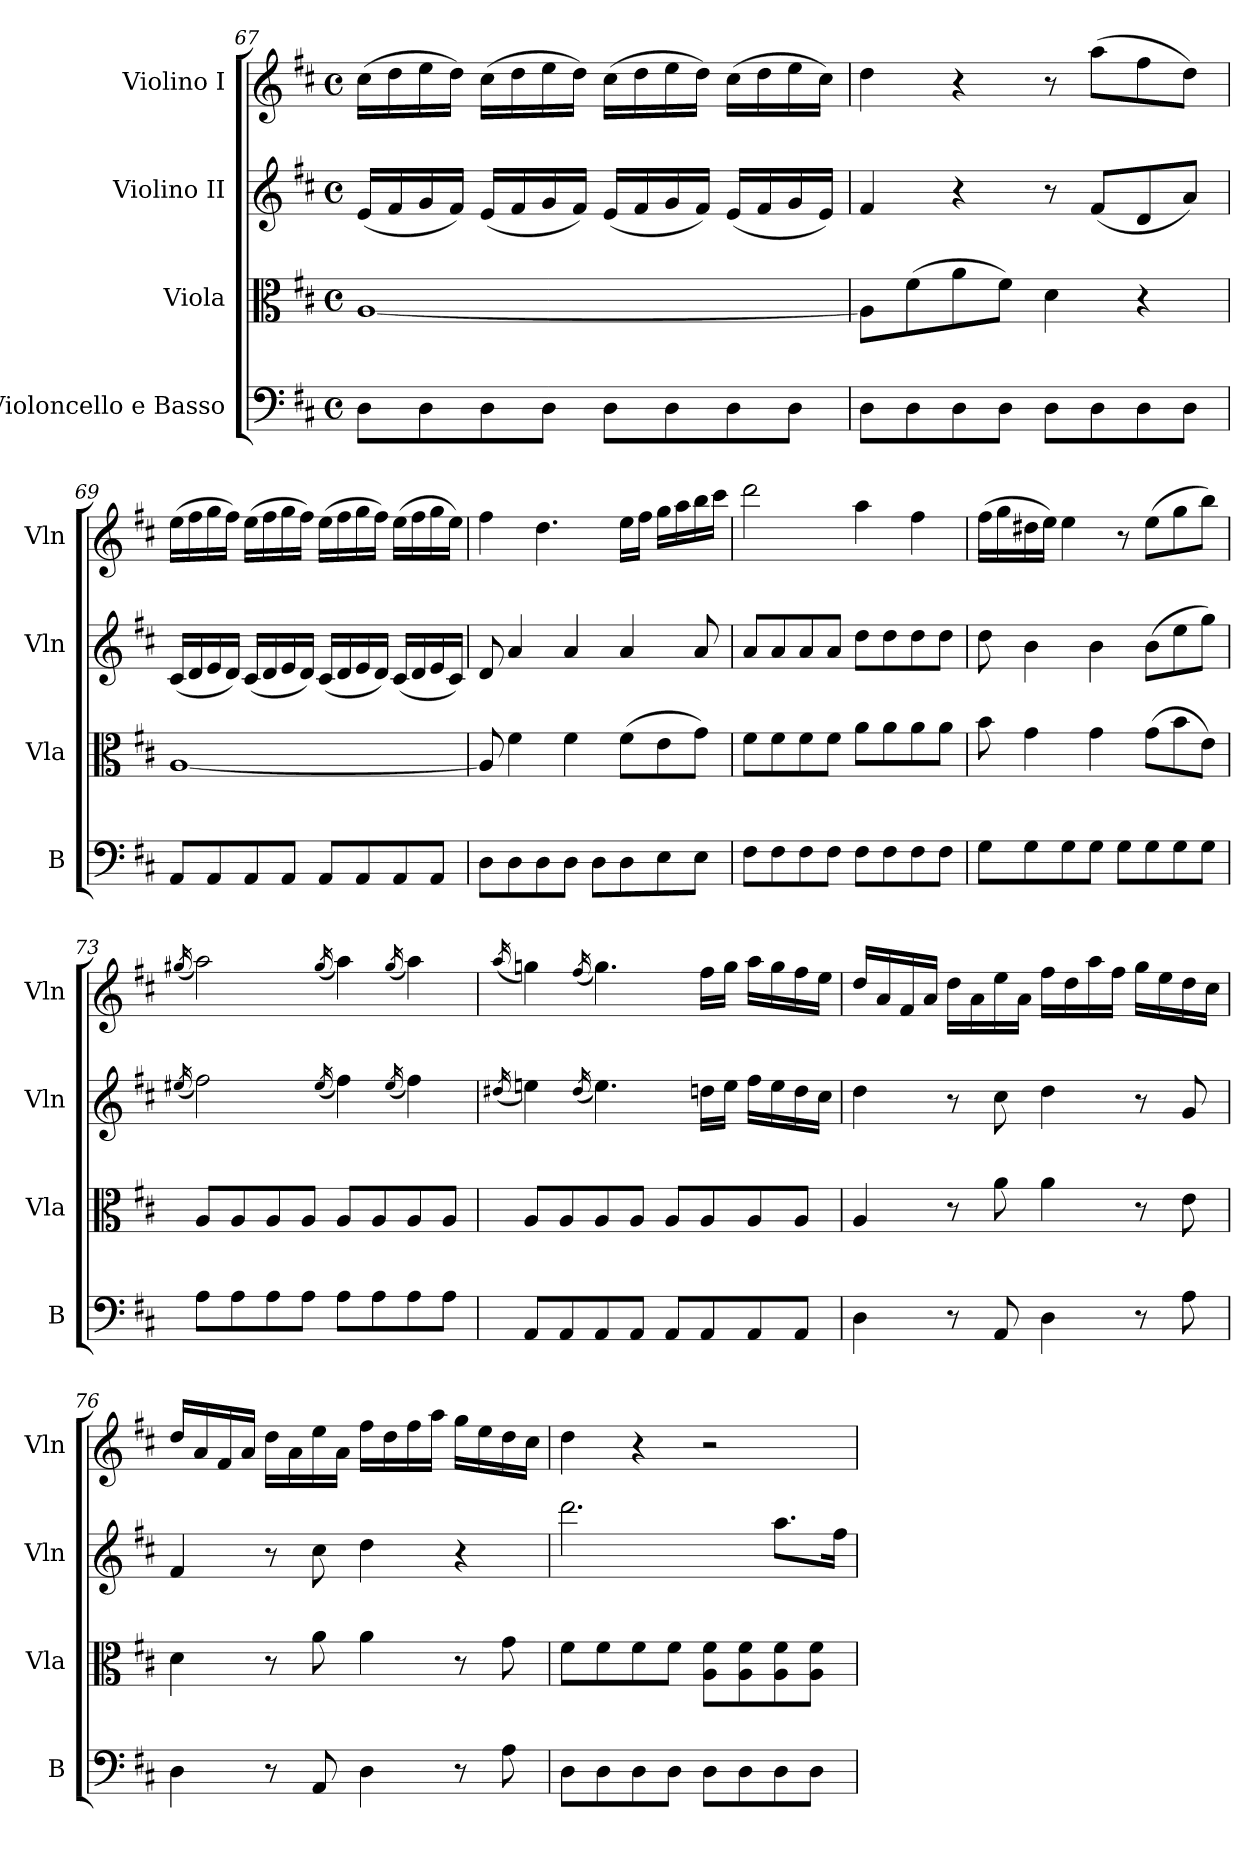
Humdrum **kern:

**kern	**kern	**kern	**kern
*part4	*part3	*part2	*part1
*staff4	*staff3	*staff2	*staff1
*I"Violoncello e Basso	*I"Viola	*I"Violino II	*I"Violino I
*I'B	*I'Vla	*I'Vln	*I'Vln
*clefF4	*clefC3	*clefG2	*clefG2
*k[f#c#]	*k[f#c#]	*k[f#c#]	*k[f#c#]
*D:	*D:	*D:	*D:
*M4/4	*M4/4	*M4/4	*M4/4
*met(c)	*met(c)	*met(c)	*met(c)
=67	=67	=67	=67
8DL	[1A	(16eLL	(16cc#LL
.	.	16f#	16dd
8D	.	16g	16ee
.	.	16f#JJ)	16ddJJ)
8D	.	(16eLL	(16cc#LL
.	.	16f#	16dd
8DJ	.	16g	16ee
.	.	16f#JJ)	16ddJJ)
8DL	.	(16eLL	(16cc#LL
.	.	16f#	16dd
8D	.	16g	16ee
.	.	16f#JJ)	16ddJJ)
8D	.	(16eLL	(16cc#LL
.	.	16f#	16dd
8DJ	.	16g	16ee
.	.	16eJJ)	16cc#JJ)
!!LO:LB:g=z
=68	=68	=68	=68
8DL	8AL]	4f#	4dd
8D	(8f#	.	.
8D	8a	4r	4r
8DJ	8f#J)	.	.
8DL	4d	8r	8r
8D	.	(8f#L	(8aaL
8D	4r	8d	8ff#
8DJ	.	8aJ)	8ddJ)
=69	=69	=69	=69
8AAL	[1A	(16c#LL	(16eeLL
.	.	16d	16ff#
8AA	.	16e	16gg
.	.	16dJJ)	16ff#JJ)
8AA	.	(16c#LL	(16eeLL
.	.	16d	16ff#
8AAJ	.	16e	16gg
.	.	16dJJ)	16ff#JJ)
8AAL	.	(16c#LL	(16eeLL
.	.	16d	16ff#
8AA	.	16e	16gg
.	.	16dJJ)	16ff#JJ)
8AA	.	(16c#LL	(16eeLL
.	.	16d	16ff#
8AAJ	.	16e	16gg
.	.	16c#JJ)	16eeJJ)
=70	=70	=70	=70
8DL	8A]	8d	4ff#
8D	4f#	4a	.
8D	.	.	4.dd
8DJ	4f#	4a	.
8DL	.	.	.
8D	(8f#L	4a	16eeLL
.	.	.	16ff#JJ
8E	8e	.	16ggLL
.	.	.	16aa
8EJ	8gJ)	8a	16bb
.	.	.	16ccc#JJ
=71	=71	=71	=71
8F#L	8f#L	8aL	2ddd
8F#	8f#	8a	.
8F#	8f#	8a	.
8F#J	8f#J	8aJ	.
8F#L	8aL	8ddL	4aa
8F#	8a	8dd	.
8F#	8a	8dd	4ff#
8F#J	8aJ	8ddJ	.
!!LO:PB:g=z
=72	=72	=72	=72
8GL	8b	8dd	(16ff#LL
.	.	.	16gg
8G	4g	4b	16dd#X
.	.	.	16eeJJ)
8G	.	.	4ee
8GJ	4g	4b	.
8GL	.	.	8r
8G	(8gL	(8bL	(8eeL
8G	8b	8ee	8gg
8GJ	8eJ)	8ggJ)	8bbJ)
=73	=73	=73	=73
.	.	(<16qee#X/	(<16qgg#X/
8AL	8AL	2ff#)	2aa)
8A	8A	.	.
8A	8A	.	.
8AJ	8AJ	.	.
.	.	(<16qee#/	(<16qgg#/
8AL	8AL	4ff#)	4aa)
8A	8A	.	.
.	.	(<16qee#/	(<16qgg#/
8A	8A	4ff#)	4aa)
8AJ	8AJ	.	.
=74	=74	=74	=74
.	.	(<16qdd#X/	(<16qaa/
8AAL	8AL	4een)	4ggn)
8AA	8A	.	.
.	.	(<16qdd#/	(<16qff#/
8AA	8A	4.ee)	4.gg)
8AAJ	8AJ	.	.
8AAL	8AL	.	.
8AA	8A	16ddnLL	16ff#LL
.	.	16eeJJ	16ggJJ
8AA	8A	16ff#LL	16aaLL
.	.	16ee	16gg
8AAJ	8AJ	16dd	16ff#
.	.	16cc#JJ	16eeJJ
=75	=75	=75	=75
4D	4A	4dd	16ddLL
.	.	.	16a
.	.	.	16f#
.	.	.	16aJJ
8r	8r	8r	16ddLL
.	.	.	16a
8AA	8a	8cc#	16ee
.	.	.	16aJJ
4D	4a	4dd	16ff#LL
.	.	.	16dd
.	.	.	16aa
.	.	.	16ff#JJ
8r	8r	8r	16ggLL
.	.	.	16ee
8A	8e	8g	16dd
.	.	.	16cc#JJ
!!LO:LB:g=z
=76	=76	=76	=76
4D	4d	4f#	16ddLL
.	.	.	16a
.	.	.	16f#
.	.	.	16aJJ
8r	8r	8r	16ddLL
.	.	.	16a
8AA	8a	8cc#	16ee
.	.	.	16aJJ
4D	4a	4dd	16ff#LL
.	.	.	16dd
.	.	.	16ff#
.	.	.	16aaJJ
8r	8r	4r	16ggLL
.	.	.	16ee
8A	8g	.	16dd
.	.	.	16cc#JJ
=77	=77	=77	=77
8DL	8f#L	2.ddd	4dd
8D	8f#	.	.
8D	8f#	.	4r
8DJ	8f#J	.	.
8DL	8f# 8AL	.	2r
8D	8f# 8A	.	.
8D	8f# 8A	8.aaL	.
8DJ	8f# 8AJ	.	.
.	.	16ff#Jk	.
=	=	=	=
*-	*-	*-	*-
